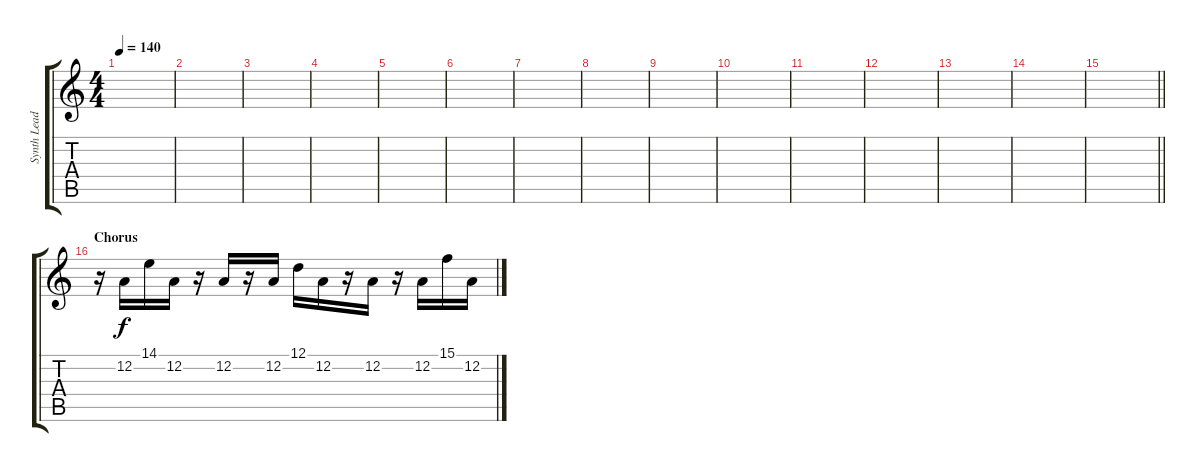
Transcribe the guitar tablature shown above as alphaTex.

\track ("Synth Lead" "Synth Lead") {instrument lead1square}
\staff {score tabs}
\tuning (D4 A3 F3 C3 G2 D2) {hide}
\ts (4 4)
\tempo 140
\clef g2
\ks c
|
|
|
|
|
|
|
|
|
|
|
|
|
|
\barLineRight lightlight
|
\section ("" "Chorus")
r.16{volume 2} 12.2.16 14.1.16 12.2.16 r.16 12.2.16 r.16 12.2.16 12.1.16 12.2.16 r.16 12.2.16 r.16 12.2.16 15.1.16 12.2.16
